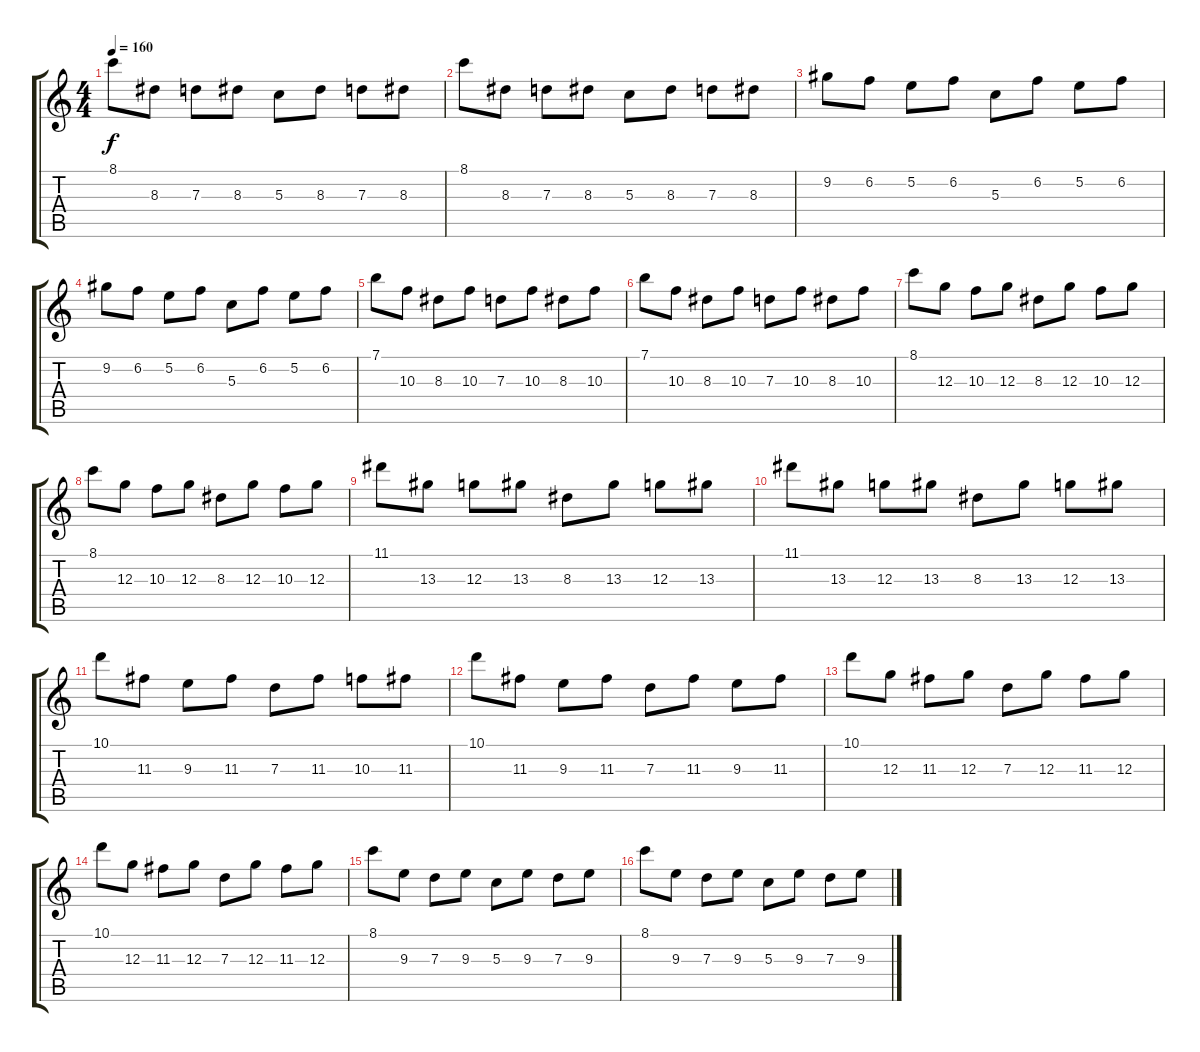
\track "" {instrument overdrivenguitar}
\staff {score tabs}
\tuning (E4 B3 G3 D3 A2 E2) {hide}
\ts (4 4)
\tempo 160
\clef g2
\ks c
8.1.8{dy f instrument overdrivenguitar} 8.3.8 7.3.8 8.3.8 5.3.8 8.3.8 7.3.8 8.3.8 |
8.1.8 8.3.8 7.3.8 8.3.8 5.3.8 8.3.8 7.3.8 8.3.8 |
9.2.8 6.2.8 5.2.8 6.2.8 5.3.8 6.2.8 5.2.8 6.2.8 |
9.2.8 6.2.8 5.2.8 6.2.8 5.3.8 6.2.8 5.2.8 6.2.8 |
7.1.8 10.3.8 8.3.8 10.3.8 7.3.8 10.3.8 8.3.8 10.3.8 |
7.1.8 10.3.8 8.3.8 10.3.8 7.3.8 10.3.8 8.3.8 10.3.8 |
8.1.8 12.3.8 10.3.8 12.3.8 8.3.8 12.3.8 10.3.8 12.3.8 |
8.1.8 12.3.8 10.3.8 12.3.8 8.3.8 12.3.8 10.3.8 12.3.8 |
11.1.8 13.3.8 12.3.8 13.3.8 8.3.8 13.3.8 12.3.8 13.3.8 |
11.1.8 13.3.8 12.3.8 13.3.8 8.3.8 13.3.8 12.3.8 13.3.8 |
10.1.8 11.3.8 9.3.8 11.3.8 7.3.8 11.3.8 10.3.8 11.3.8 |
10.1.8 11.3.8 9.3.8 11.3.8 7.3.8 11.3.8 9.3.8 11.3.8 |
10.1.8 12.3.8 11.3.8 12.3.8 7.3.8 12.3.8 11.3.8 12.3.8 |
10.1.8 12.3.8 11.3.8 12.3.8 7.3.8 12.3.8 11.3.8 12.3.8 |
8.1.8 9.3.8 7.3.8 9.3.8 5.3.8 9.3.8 7.3.8 9.3.8 |
8.1.8 9.3.8 7.3.8 9.3.8 5.3.8 9.3.8 7.3.8 9.3.8
